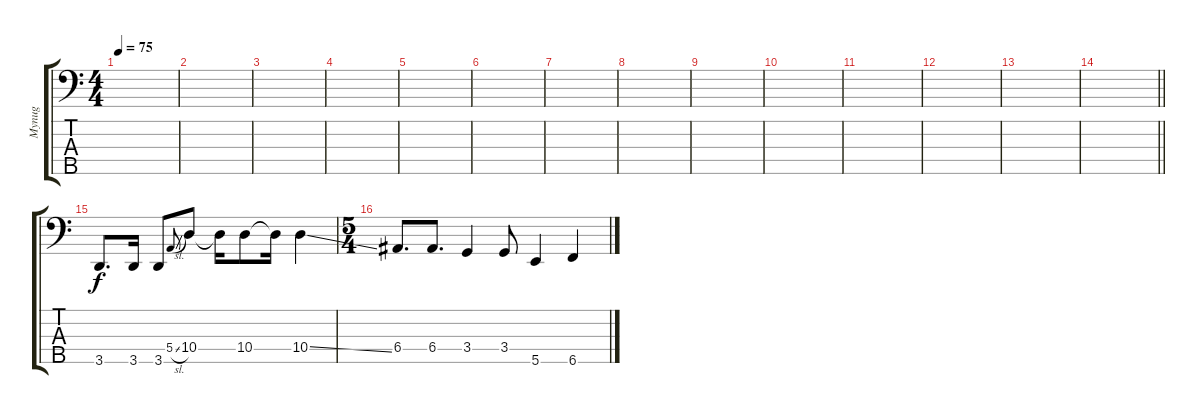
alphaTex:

\track ("Mynug" "Mynug") {instrument electricbassfinger}
\staff {score tabs}
\tuning (G2 D2 A1 E1 B0) {hide}
\ts (4 4)
\tempo 75
\clef f4
\ks c
|
|
|
|
|
|
|
|
|
|
|
|
|
\barLineRight lightlight
|
3.5.8{d balance 0 instrument electricguitarjazz} 3.5.16 3.5.8 5.4{sl}.8{gr onbeat} 10.4.8 10.4{t}.16 10.4.8 10.4{t}.16 10.4{ss}.4 |
\ts (5 4)
6.4.8{d} 6.4.8{d} 3.4.4 3.4.8 5.5.4 6.5.4
